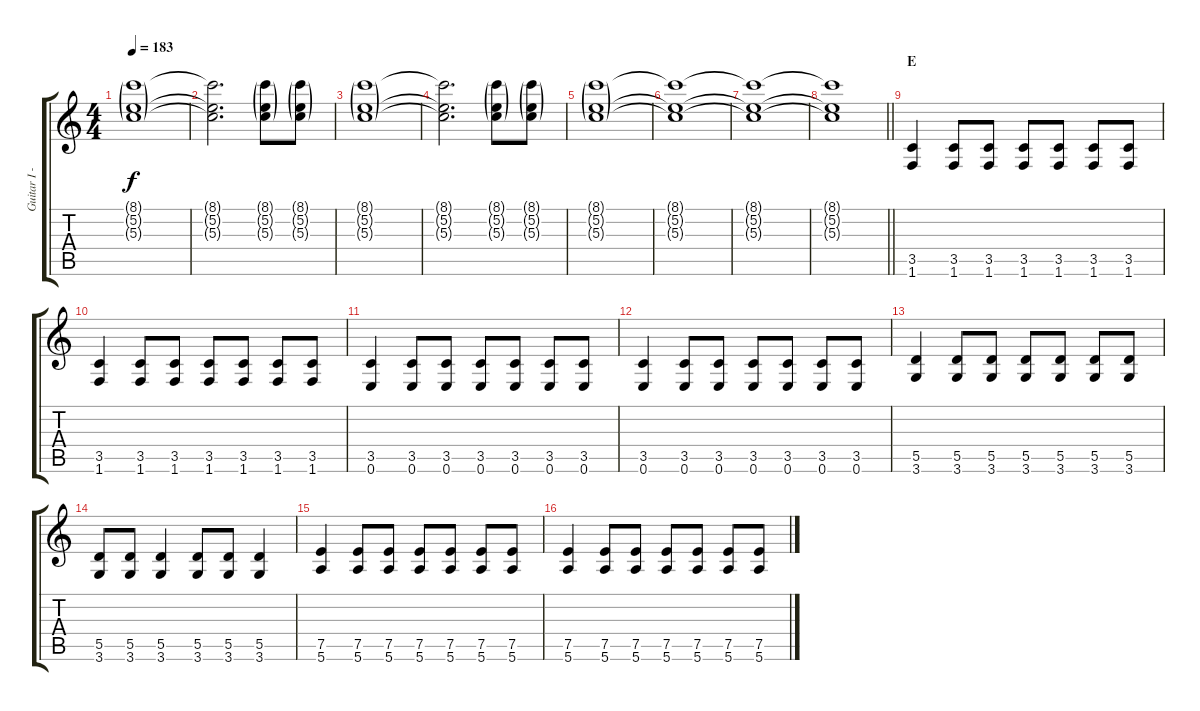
\track ("Guitar I - Gotoh" "Guitar I -") {instrument distortionguitar}
\staff {score tabs}
\tuning (E4 B3 G3 D3 A2 E2) {hide}
\ts (4 4)
\tempo 183
\clef g2
\ks c
(8.1{g} 5.2{g} 5.3{g}).1{dy f} |
(8.1{t} 5.2{t} 5.3{t}).2{d} (8.1{g} 5.2{g} 5.3{g}).8 (8.1{g} 5.2{g} 5.3{g}).8 |
(8.1{g} 5.2{g} 5.3{g}).1 |
(8.1{t} 5.2{t} 5.3{t}).2{d} (8.1{g} 5.2{g} 5.3{g}).8 (8.1{g} 5.2{g} 5.3{g}).8 |
(8.1{g} 5.2{g} 5.3{g}).1 |
(8.1{t} 5.2{t} 5.3{t}).1 |
(8.1{t} 5.2{t} 5.3{t}).1 |
\barLineRight lightlight
(8.1{t} 5.2{t} 5.3{t}).1 |
\section ("" "E")
(3.5 1.6).4 (3.5 1.6).8 (3.5 1.6).8 (3.5 1.6).8 (3.5 1.6).8 (3.5 1.6).8 (3.5 1.6).8 |
(3.5 1.6).4 (3.5 1.6).8 (3.5 1.6).8 (3.5 1.6).8 (3.5 1.6).8 (3.5 1.6).8 (3.5 1.6).8 |
(3.5 0.6).4 (3.5 0.6).8 (3.5 0.6).8 (3.5 0.6).8 (3.5 0.6).8 (3.5 0.6).8 (3.5 0.6).8 |
(3.5 0.6).4 (3.5 0.6).8 (3.5 0.6).8 (3.5 0.6).8 (3.5 0.6).8 (3.5 0.6).8 (3.5 0.6).8 |
(5.5 3.6).4 (5.5 3.6).8 (5.5 3.6).8 (5.5 3.6).8 (5.5 3.6).8 (5.5 3.6).8 (5.5 3.6).8 |
(5.5 3.6).8 (5.5 3.6).8 (5.5 3.6).4 (5.5 3.6).8 (5.5 3.6).8 (5.5 3.6).4 |
(7.5 5.6).4 (7.5 5.6).8 (7.5 5.6).8 (7.5 5.6).8 (7.5 5.6).8 (7.5 5.6).8 (7.5 5.6).8 |
(7.5 5.6).4 (7.5 5.6).8 (7.5 5.6).8 (7.5 5.6).8 (7.5 5.6).8 (7.5 5.6).8 (7.5 5.6).8
